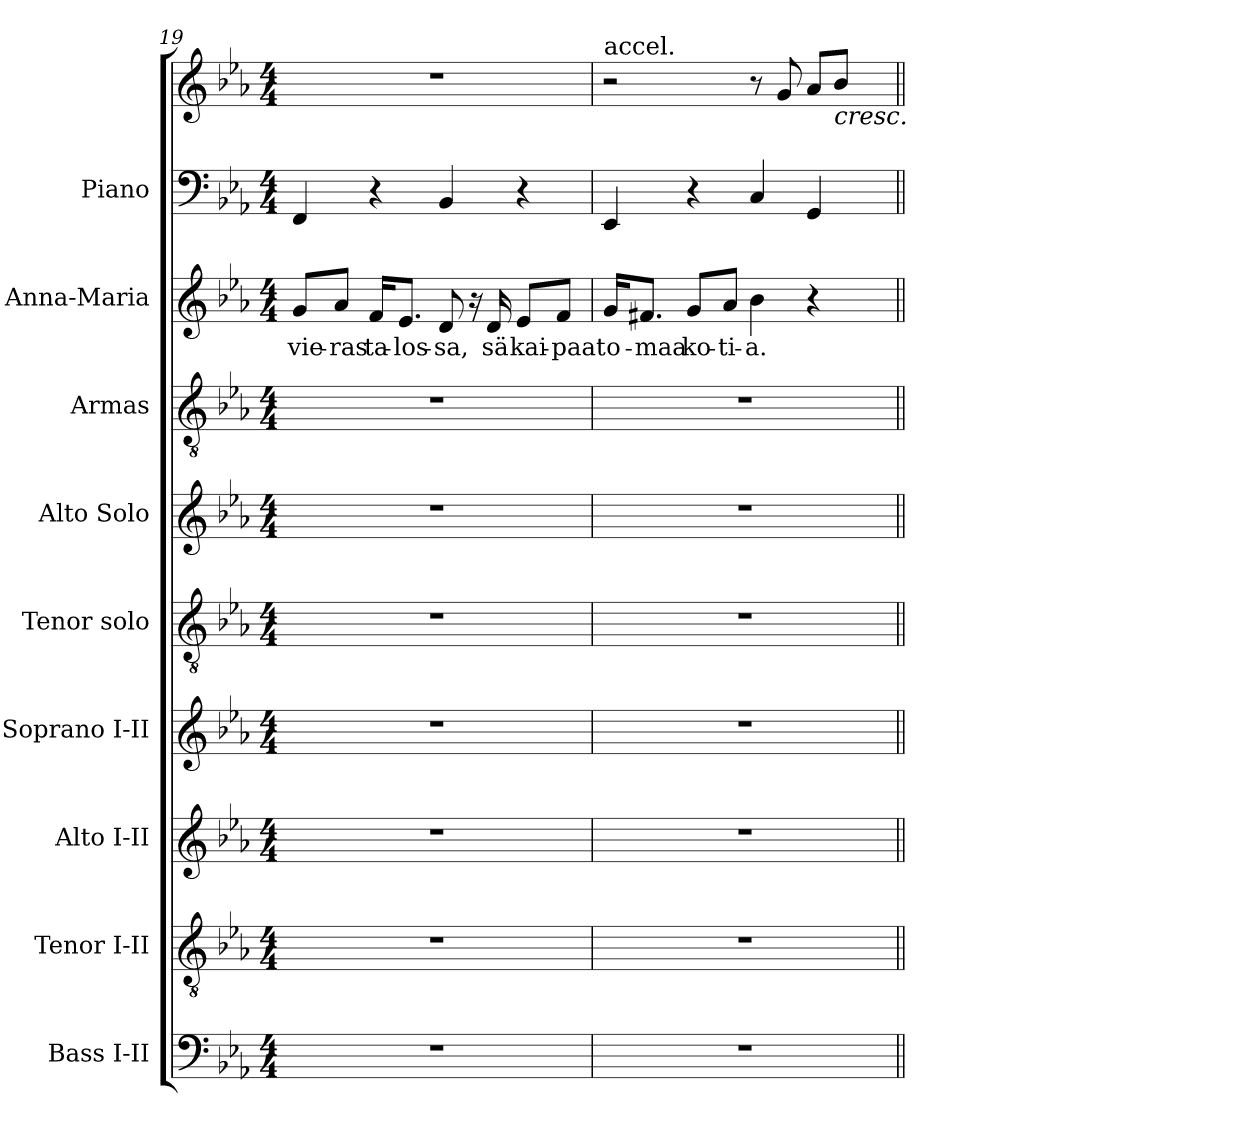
**kern	**kern	**kern	**kern	**kern	**kern	**kern	**kern	**text	**kern	**kern	**dynam
*part9	*part8	*part7	*part6	*part5	*part4	*part3	*part2	*part2	*part1	*part1	*part1
*staff10	*staff9	*staff8	*staff7	*staff6	*staff5	*staff4	*staff3	*staff3	*staff2	*staff1	*staff1/2
*I"Bass I-II	*I"Tenor I-II	*I"Alto I-II	*I"Soprano I-II	*I"Tenor solo	*I"Alto Solo	*I"Armas	*I"Anna-Maria	*	*I"Piano	*	*
*I'B.	*I'T.	*I'A.	*I'S.	*I'T. Solo	*I'A. Solo	*I'Armas	*I'A-M	*	*I'Pno.	*	*
*clefF4	*clefGv2	*clefG2	*clefG2	*clefGv2	*clefG2	*clefGv2	*clefG2	*	*clefF4	*clefG2	*
*	*ITrd7c12	*	*	*ITrd7c12	*	*ITrd7c12	*	*	*	*	*
*k[b-e-a-]	*k[b-e-a-]	*k[b-e-a-]	*k[b-e-a-]	*k[b-e-a-]	*k[b-e-a-]	*k[b-e-a-]	*k[b-e-a-]	*	*k[b-e-a-]	*k[b-e-a-]	*
*E-:	*E-:	*E-:	*E-:	*E-:	*E-:	*E-:	*E-:	*	*E-:	*E-:	*
*M4/4	*M4/4	*M4/4	*M4/4	*M4/4	*M4/4	*M4/4	*M4/4	*	*M4/4	*M4/4	*
=19	=19	=19	=19	=19	=19	=19	=19	=19	=19	=19	=19
!	!	!	!	!	!	!	!	!LO:LY:b:color=#000000	!	!	!
1r	1r	1r	1r	1r	1r	1r	8gi/L	vie-	4FFi/	1r	.
!	!	!	!	!	!	!	!	!LO:LY:b:color=#000000	!	!	!
.	.	.	.	.	.	.	8a-i/J	-ras	.	.	.
!	!	!	!	!	!	!	!	!LO:LY:b:color=#000000	!	!	!
.	.	.	.	.	.	.	16fi/KL	ta-	4r	.	.
!	!	!	!	!	!	!	!	!LO:LY:b:color=#000000	!	!	!
.	.	.	.	.	.	.	8.e-i/J	-los-	.	.	.
!	!	!	!	!	!	!	!	!LO:LY:b:color=#000000	!	!	!
.	.	.	.	.	.	.	8di/	-sa,	4BB-i/	.	.
.	.	.	.	.	.	.	16r	.	.	.	.
!	!	!	!	!	!	!	!	!LO:LY:b:color=#000000	!	!	!
.	.	.	.	.	.	.	16di/	sä	.	.	.
!	!	!	!	!	!	!	!	!LO:LY:b:color=#000000	!	!	!
.	.	.	.	.	.	.	8e-i/L	kai-	4r	.	.
!	!	!	!	!	!	!	!	!LO:LY:b:color=#000000	!	!	!
.	.	.	.	.	.	.	8fi/J	-paat	.	.	.
!!LO:LB:g=z
=20	=20	=20	=20	=20	=20	=20	=20	=20	=20	=20	=20
!	!	!	!	!	!	!	!	!	!	!LO:TX:t=accel.	!
!	!	!	!	!	!	!	!	!LO:LY:b:color=#000000	!	!	!
1r	1r	1r	1r	1r	1r	1r	16gi/KL	o-	4EE-i/	2r	.
!	!	!	!	!	!	!	!	!LO:LY:b:color=#000000	!	!	!
.	.	.	.	.	.	.	8.f#Xi/J	-maa	.	.	.
!	!	!	!	!	!	!	!	!LO:LY:b:color=#000000	!	!	!
.	.	.	.	.	.	.	8gi/L	ko-	4r	.	[
!	!	!	!	!	!	!	!	!LO:LY:b:color=#000000	!	!	!
.	.	.	.	.	.	.	8a-i/J	-ti-	.	.	.
!	!	!	!	!	!	!	!	!LO:LY:b:color=#000000	!	!	!
.	.	.	.	.	.	.	4b-i\	-a.	4Ci/	8r	.
.	.	.	.	.	.	.	.	.	.	8gi/	.
.	.	.	.	.	.	.	4r	.	4GGi/	8a-i/L	.
!	!	!	!	!	!	!	!	!	!	!	!LO:HP:b
.	.	.	.	.	.	.	.	.	.	8b-i/J	<
=||	=||	=||	=||	=||	=||	=||	=||	=||	=||	=||	=||
*-	*-	*-	*-	*-	*-	*-	*-	*-	*-	*-	*-
